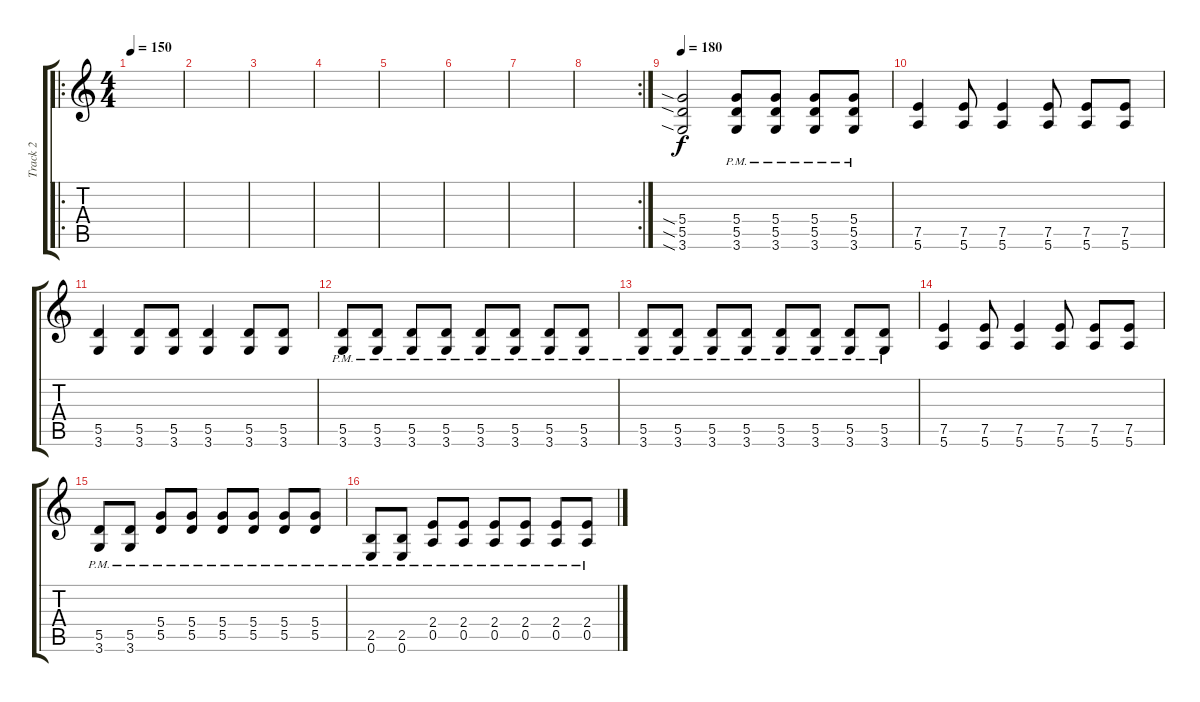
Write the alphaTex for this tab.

\track ("Track 2" "Track 2") {instrument distortionguitar}
\staff {score tabs}
\tuning (E4 B3 G3 D3 A2 E2) {hide}
\ro
\ts (4 4)
\tempo 150
\clef g2
\ks c
|
|
|
|
|
|
|
\rc 2
|
\tempo 180
(5.4{sia} 5.5{sia} 3.6{sia}).2 (5.4{pm} 5.5{pm} 3.6{pm}).8 (5.4{pm} 5.5{pm} 3.6{pm}).8 (5.4{pm} 5.5{pm} 3.6{pm}).8 (5.4{pm} 5.5{pm} 3.6{pm}).8 |
(7.5 5.6).4 (7.5 5.6).8 (7.5 5.6).4 (7.5 5.6).8 (7.5 5.6).8 (7.5 5.6).8 |
(5.5 3.6).4 (5.5 3.6).8 (5.5 3.6).8 (5.5 3.6).4 (5.5 3.6).8 (5.5 3.6).8 |
(5.5{pm} 3.6{pm}).8 (5.5{pm} 3.6{pm}).8 (5.5{pm} 3.6{pm}).8 (5.5{pm} 3.6{pm}).8 (5.5{pm} 3.6{pm}).8 (5.5{pm} 3.6{pm}).8 (5.5{pm} 3.6{pm}).8 (5.5{pm} 3.6{pm}).8 |
(5.5{pm} 3.6{pm}).8 (5.5{pm} 3.6{pm}).8 (5.5{pm} 3.6{pm}).8 (5.5{pm} 3.6{pm}).8 (5.5{pm} 3.6{pm}).8 (5.5{pm} 3.6{pm}).8 (5.5{pm} 3.6{pm}).8 (5.5{pm} 3.6{pm}).8 |
(7.5 5.6).4 (7.5 5.6).8 (7.5 5.6).4 (7.5 5.6).8 (7.5 5.6).8 (7.5 5.6).8 |
(5.5{pm} 3.6{pm}).8 (5.5{pm} 3.6{pm}).8 (5.4{pm} 5.5{pm}).8 (5.4{pm} 5.5{pm}).8 (5.4{pm} 5.5{pm}).8 (5.4{pm} 5.5{pm}).8 (5.4{pm} 5.5{pm}).8 (5.4{pm} 5.5{pm}).8 |
(2.5{pm} 0.6{pm}).8 (2.5{pm} 0.6{pm}).8 (2.4 0.5{pm}).8 (2.4 0.5{pm}).8 (2.4 0.5{pm}).8 (2.4 0.5{pm}).8 (2.4 0.5{pm}).8 (2.4 0.5{pm}).8
